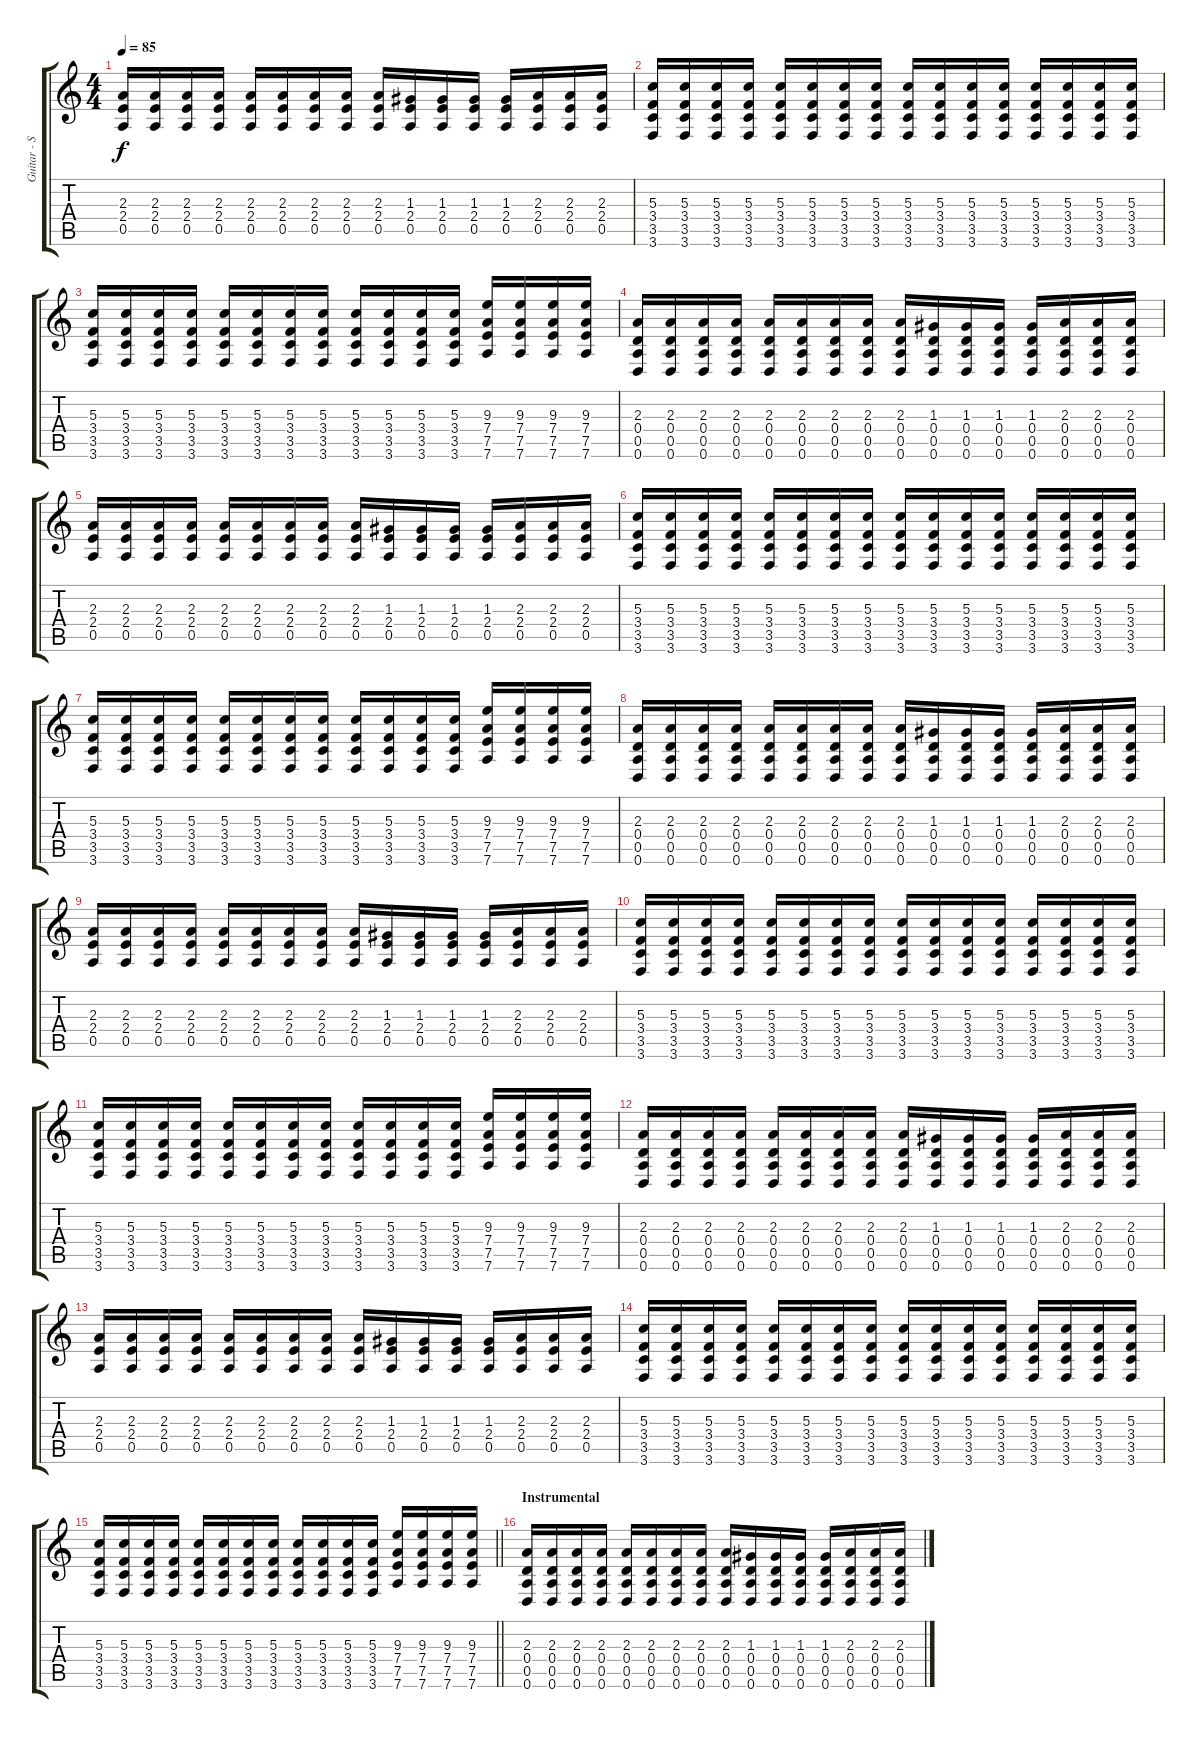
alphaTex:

\track ("Guitar - Simon Neil" "Guitar - S") {instrument electricguitarclean}
\staff {score tabs}
\tuning (E4 B3 G3 D3 A2 D2) {hide}
\ts (4 4)
\tempo 85
\clef g2
\ks c
(2.3 2.4 0.5).16{dy f} (2.3 2.4 0.5).16 (2.3 2.4 0.5).16 (2.3 2.4 0.5).16 (2.3 2.4 0.5).16 (2.3 2.4 0.5).16 (2.3 2.4 0.5).16 (2.3 2.4 0.5).16 (2.3 2.4 0.5).16 (1.3 2.4 0.5).16 (1.3 2.4 0.5).16 (1.3 2.4 0.5).16 (1.3 2.4 0.5).16 (2.3 2.4 0.5).16 (2.3 2.4 0.5).16 (2.3 2.4 0.5).16 |
(5.3 3.4 3.5 3.6).16 (5.3 3.4 3.5 3.6).16 (5.3 3.4 3.5 3.6).16 (5.3 3.4 3.5 3.6).16 (5.3 3.4 3.5 3.6).16 (5.3 3.4 3.5 3.6).16 (5.3 3.4 3.5 3.6).16 (5.3 3.4 3.5 3.6).16 (5.3 3.4 3.5 3.6).16 (5.3 3.4 3.5 3.6).16 (5.3 3.4 3.5 3.6).16 (5.3 3.4 3.5 3.6).16 (5.3 3.4 3.5 3.6).16 (5.3 3.4 3.5 3.6).16 (5.3 3.4 3.5 3.6).16 (5.3 3.4 3.5 3.6).16 |
(5.3 3.4 3.5 3.6).16 (5.3 3.4 3.5 3.6).16 (5.3 3.4 3.5 3.6).16 (5.3 3.4 3.5 3.6).16 (5.3 3.4 3.5 3.6).16 (5.3 3.4 3.5 3.6).16 (5.3 3.4 3.5 3.6).16 (5.3 3.4 3.5 3.6).16 (5.3 3.4 3.5 3.6).16 (5.3 3.4 3.5 3.6).16 (5.3 3.4 3.5 3.6).16 (5.3 3.4 3.5 3.6).16 (9.3 7.4 7.5 7.6).16 (9.3 7.4 7.5 7.6).16 (9.3 7.4 7.5 7.6).16 (9.3 7.4 7.5 7.6).16 |
(2.3 0.4 0.5 0.6).16 (2.3 0.4 0.5 0.6).16 (2.3 0.4 0.5 0.6).16 (2.3 0.4 0.5 0.6).16 (2.3 0.4 0.5 0.6).16 (2.3 0.4 0.5 0.6).16 (2.3 0.4 0.5 0.6).16 (2.3 0.4 0.5 0.6).16 (2.3 0.4 0.5 0.6).16 (1.3 0.4 0.5 0.6).16 (1.3 0.4 0.5 0.6).16 (1.3 0.4 0.5 0.6).16 (1.3 0.4 0.5 0.6).16 (2.3 0.4 0.5 0.6).16 (2.3 0.4 0.5 0.6).16 (2.3 0.4 0.5 0.6).16 |
(2.3 2.4 0.5).16 (2.3 2.4 0.5).16 (2.3 2.4 0.5).16 (2.3 2.4 0.5).16 (2.3 2.4 0.5).16 (2.3 2.4 0.5).16 (2.3 2.4 0.5).16 (2.3 2.4 0.5).16 (2.3 2.4 0.5).16 (1.3 2.4 0.5).16 (1.3 2.4 0.5).16 (1.3 2.4 0.5).16 (1.3 2.4 0.5).16 (2.3 2.4 0.5).16 (2.3 2.4 0.5).16 (2.3 2.4 0.5).16 |
(5.3 3.4 3.5 3.6).16 (5.3 3.4 3.5 3.6).16 (5.3 3.4 3.5 3.6).16 (5.3 3.4 3.5 3.6).16 (5.3 3.4 3.5 3.6).16 (5.3 3.4 3.5 3.6).16 (5.3 3.4 3.5 3.6).16 (5.3 3.4 3.5 3.6).16 (5.3 3.4 3.5 3.6).16 (5.3 3.4 3.5 3.6).16 (5.3 3.4 3.5 3.6).16 (5.3 3.4 3.5 3.6).16 (5.3 3.4 3.5 3.6).16 (5.3 3.4 3.5 3.6).16 (5.3 3.4 3.5 3.6).16 (5.3 3.4 3.5 3.6).16 |
(5.3 3.4 3.5 3.6).16 (5.3 3.4 3.5 3.6).16 (5.3 3.4 3.5 3.6).16 (5.3 3.4 3.5 3.6).16 (5.3 3.4 3.5 3.6).16 (5.3 3.4 3.5 3.6).16 (5.3 3.4 3.5 3.6).16 (5.3 3.4 3.5 3.6).16 (5.3 3.4 3.5 3.6).16 (5.3 3.4 3.5 3.6).16 (5.3 3.4 3.5 3.6).16 (5.3 3.4 3.5 3.6).16 (9.3 7.4 7.5 7.6).16 (9.3 7.4 7.5 7.6).16 (9.3 7.4 7.5 7.6).16 (9.3 7.4 7.5 7.6).16 |
(2.3 0.4 0.5 0.6).16 (2.3 0.4 0.5 0.6).16 (2.3 0.4 0.5 0.6).16 (2.3 0.4 0.5 0.6).16 (2.3 0.4 0.5 0.6).16 (2.3 0.4 0.5 0.6).16 (2.3 0.4 0.5 0.6).16 (2.3 0.4 0.5 0.6).16 (2.3 0.4 0.5 0.6).16 (1.3 0.4 0.5 0.6).16 (1.3 0.4 0.5 0.6).16 (1.3 0.4 0.5 0.6).16 (1.3 0.4 0.5 0.6).16 (2.3 0.4 0.5 0.6).16 (2.3 0.4 0.5 0.6).16 (2.3 0.4 0.5 0.6).16 |
(2.3 2.4 0.5).16 (2.3 2.4 0.5).16 (2.3 2.4 0.5).16 (2.3 2.4 0.5).16 (2.3 2.4 0.5).16 (2.3 2.4 0.5).16 (2.3 2.4 0.5).16 (2.3 2.4 0.5).16 (2.3 2.4 0.5).16 (1.3 2.4 0.5).16 (1.3 2.4 0.5).16 (1.3 2.4 0.5).16 (1.3 2.4 0.5).16 (2.3 2.4 0.5).16 (2.3 2.4 0.5).16 (2.3 2.4 0.5).16 |
(5.3 3.4 3.5 3.6).16 (5.3 3.4 3.5 3.6).16 (5.3 3.4 3.5 3.6).16 (5.3 3.4 3.5 3.6).16 (5.3 3.4 3.5 3.6).16 (5.3 3.4 3.5 3.6).16 (5.3 3.4 3.5 3.6).16 (5.3 3.4 3.5 3.6).16 (5.3 3.4 3.5 3.6).16 (5.3 3.4 3.5 3.6).16 (5.3 3.4 3.5 3.6).16 (5.3 3.4 3.5 3.6).16 (5.3 3.4 3.5 3.6).16 (5.3 3.4 3.5 3.6).16 (5.3 3.4 3.5 3.6).16 (5.3 3.4 3.5 3.6).16 |
(5.3 3.4 3.5 3.6).16 (5.3 3.4 3.5 3.6).16 (5.3 3.4 3.5 3.6).16 (5.3 3.4 3.5 3.6).16 (5.3 3.4 3.5 3.6).16 (5.3 3.4 3.5 3.6).16 (5.3 3.4 3.5 3.6).16 (5.3 3.4 3.5 3.6).16 (5.3 3.4 3.5 3.6).16 (5.3 3.4 3.5 3.6).16 (5.3 3.4 3.5 3.6).16 (5.3 3.4 3.5 3.6).16 (9.3 7.4 7.5 7.6).16 (9.3 7.4 7.5 7.6).16 (9.3 7.4 7.5 7.6).16 (9.3 7.4 7.5 7.6).16 |
(2.3 0.4 0.5 0.6).16 (2.3 0.4 0.5 0.6).16 (2.3 0.4 0.5 0.6).16 (2.3 0.4 0.5 0.6).16 (2.3 0.4 0.5 0.6).16 (2.3 0.4 0.5 0.6).16 (2.3 0.4 0.5 0.6).16 (2.3 0.4 0.5 0.6).16 (2.3 0.4 0.5 0.6).16 (1.3 0.4 0.5 0.6).16 (1.3 0.4 0.5 0.6).16 (1.3 0.4 0.5 0.6).16 (1.3 0.4 0.5 0.6).16 (2.3 0.4 0.5 0.6).16 (2.3 0.4 0.5 0.6).16 (2.3 0.4 0.5 0.6).16 |
(2.3 2.4 0.5).16 (2.3 2.4 0.5).16 (2.3 2.4 0.5).16 (2.3 2.4 0.5).16 (2.3 2.4 0.5).16 (2.3 2.4 0.5).16 (2.3 2.4 0.5).16 (2.3 2.4 0.5).16 (2.3 2.4 0.5).16 (1.3 2.4 0.5).16 (1.3 2.4 0.5).16 (1.3 2.4 0.5).16 (1.3 2.4 0.5).16 (2.3 2.4 0.5).16 (2.3 2.4 0.5).16 (2.3 2.4 0.5).16 |
(5.3 3.4 3.5 3.6).16 (5.3 3.4 3.5 3.6).16 (5.3 3.4 3.5 3.6).16 (5.3 3.4 3.5 3.6).16 (5.3 3.4 3.5 3.6).16 (5.3 3.4 3.5 3.6).16 (5.3 3.4 3.5 3.6).16 (5.3 3.4 3.5 3.6).16 (5.3 3.4 3.5 3.6).16 (5.3 3.4 3.5 3.6).16 (5.3 3.4 3.5 3.6).16 (5.3 3.4 3.5 3.6).16 (5.3 3.4 3.5 3.6).16 (5.3 3.4 3.5 3.6).16 (5.3 3.4 3.5 3.6).16 (5.3 3.4 3.5 3.6).16 |
\barLineRight lightlight
(5.3 3.4 3.5 3.6).16 (5.3 3.4 3.5 3.6).16 (5.3 3.4 3.5 3.6).16 (5.3 3.4 3.5 3.6).16 (5.3 3.4 3.5 3.6).16 (5.3 3.4 3.5 3.6).16 (5.3 3.4 3.5 3.6).16 (5.3 3.4 3.5 3.6).16 (5.3 3.4 3.5 3.6).16 (5.3 3.4 3.5 3.6).16 (5.3 3.4 3.5 3.6).16 (5.3 3.4 3.5 3.6).16 (9.3 7.4 7.5 7.6).16 (9.3 7.4 7.5 7.6).16 (9.3 7.4 7.5 7.6).16 (9.3 7.4 7.5 7.6).16 |
\section ("" "Instrumental")
(2.3 0.4 0.5 0.6).16 (2.3 0.4 0.5 0.6).16 (2.3 0.4 0.5 0.6).16 (2.3 0.4 0.5 0.6).16 (2.3 0.4 0.5 0.6).16 (2.3 0.4 0.5 0.6).16 (2.3 0.4 0.5 0.6).16 (2.3 0.4 0.5 0.6).16 (2.3 0.4 0.5 0.6).16 (1.3 0.4 0.5 0.6).16 (1.3 0.4 0.5 0.6).16 (1.3 0.4 0.5 0.6).16 (1.3 0.4 0.5 0.6).16 (2.3 0.4 0.5 0.6).16 (2.3 0.4 0.5 0.6).16 (2.3 0.4 0.5 0.6).16
